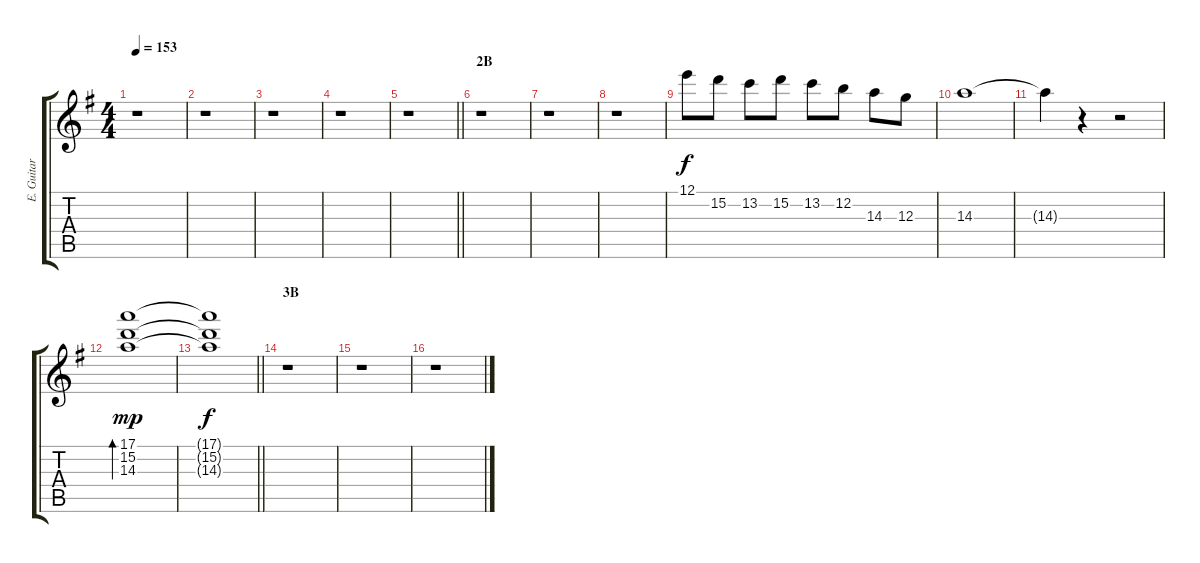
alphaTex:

\track ("E. Guitar III" "E. Guitar ") {instrument electricguitarjazz}
\staff {score tabs}
\tuning (E4 B3 G3 D3 A2 E2) {hide}
\ts (4 4)
\tempo 153
\clef g2
\ks g
r.1{dy f} |
r.1 |
r.1 |
r.1 |
\barLineRight lightlight
r.1 |
\section ("" "2B")
r.1 |
r.1 |
r.1 |
12.1.8 15.2.8 13.2.8 15.2.8 13.2.8 12.2.8 14.3.8 12.3.8 |
14.3.1 |
14.3{t}.4 r.4 r.2 |
(17.1 15.2 14.3).1{bd 240 dy mp} |
\barLineRight lightlight
(17.1{t} 15.2{t} 14.3{t}).1{dy f} |
\section ("" "3B")
r.1 |
r.1 |
r.1
